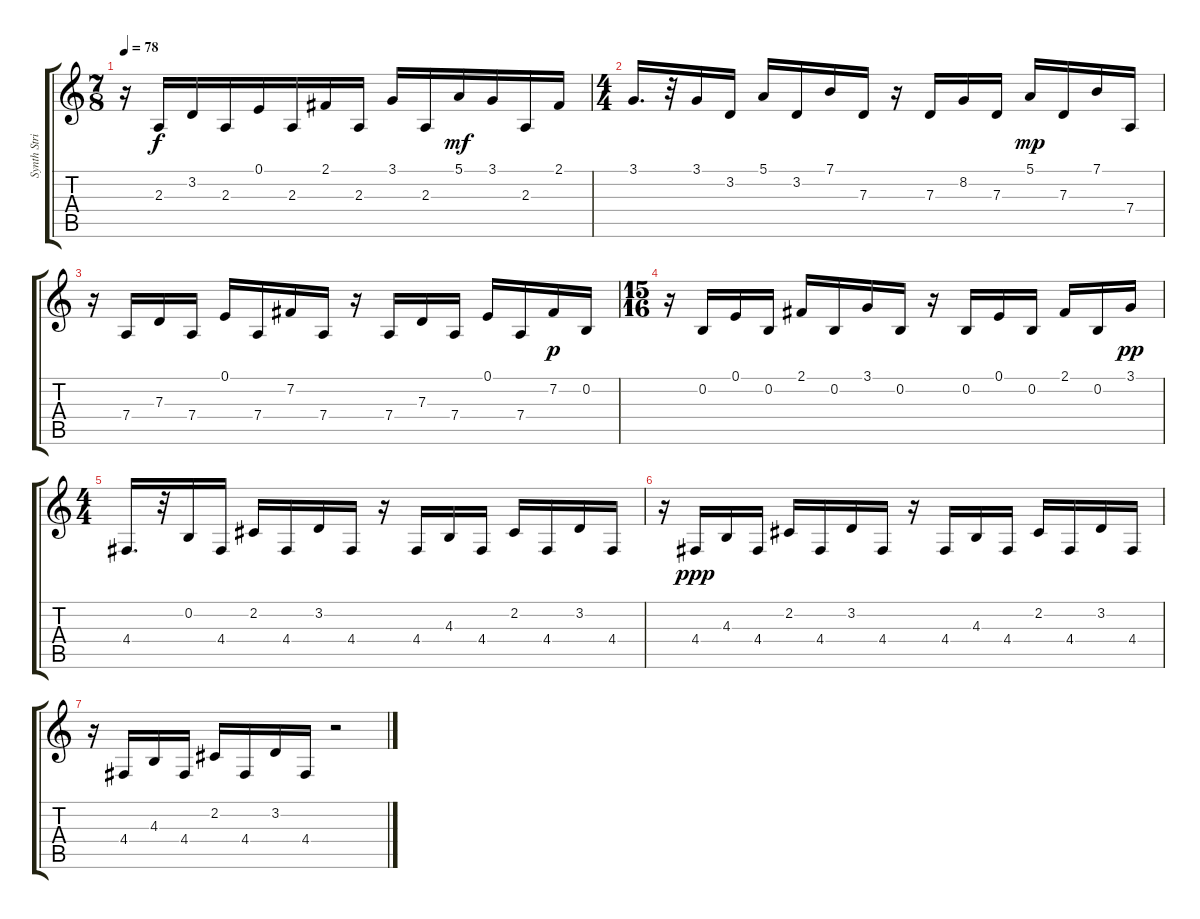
\track ("Synth Strings" "Synth Stri") {instrument choiraahs}
\staff {score tabs}
\tuning (E4 B3 G3 D3 A2 E2) {hide}
\ts (7 8)
\tempo 78
\clef g2
\ks c
r.16{dy f} 2.3.16 3.2.16 2.3.16 0.1.16 2.3.16 2.1.16 2.3.16 3.1.16 2.3.16 5.1.16{dy mf} 3.1.16 2.3.16 2.1.16 |
\ts (4 4)
3.1.16{d} r.32 3.1.16 3.2.16 5.1.16 3.2.16 7.1.16 7.3.16 r.16 7.3.16 8.2.16 7.3.16 5.1.16{dy mp} 7.3.16 7.1.16 7.4.16 |
r.16 7.4.16 7.3.16 7.4.16 0.1.16 7.4.16 7.2.16 7.4.16 r.16 7.4.16 7.3.16 7.4.16 0.1.16 7.4.16 7.2.16{dy p} 0.2.16 |
\ts (15 16)
r.16 0.2.16 0.1.16 0.2.16 2.1.16 0.2.16 3.1.16 0.2.16 r.16 0.2.16 0.1.16 0.2.16 2.1.16 0.2.16 3.1.16{dy pp} |
\ts (4 4)
4.4.16{d} r.32 0.2.16 4.4.16 2.2.16 4.4.16 3.2.16 4.4.16 r.16 4.4.16 4.3.16 4.4.16 2.2.16 4.4.16 3.2.16 4.4.16 |
r.16 4.4.16{dy ppp} 4.3.16 4.4.16 2.2.16 4.4.16 3.2.16 4.4.16 r.16 4.4.16 4.3.16 4.4.16 2.2.16 4.4.16 3.2.16 4.4.16 |
r.16 4.4.16 4.3.16 4.4.16 2.2.16 4.4.16 3.2.16 4.4.16 r.2
